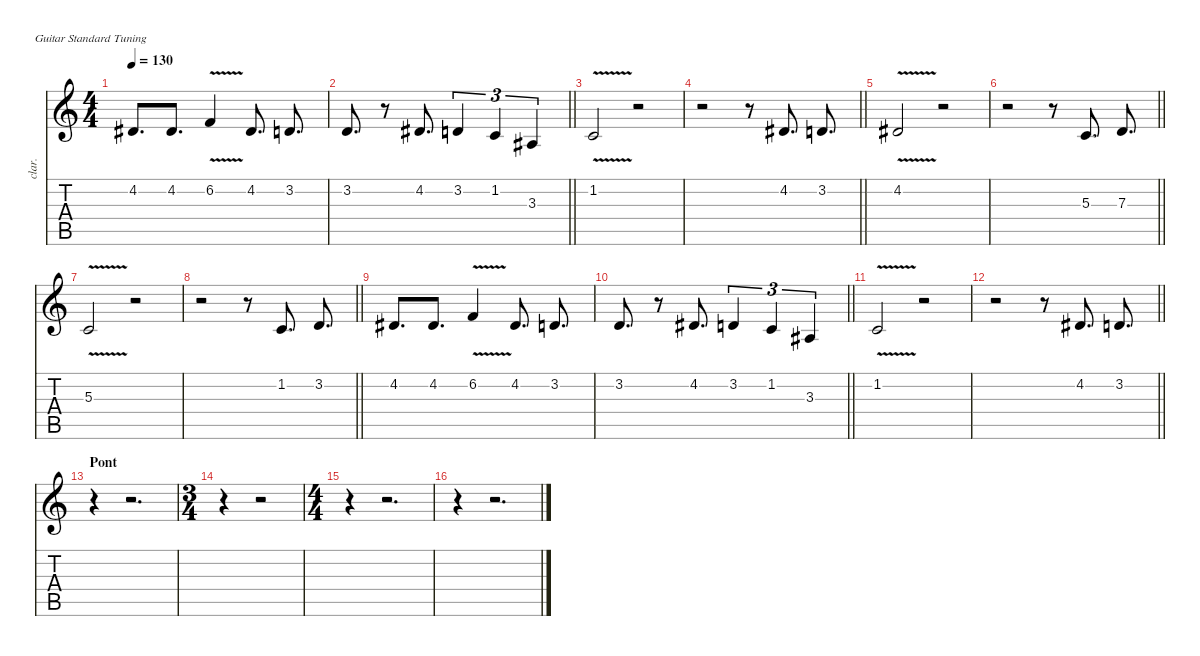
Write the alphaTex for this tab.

\defaultSystemsLayout 4
\hideDynamics
\bracketExtendMode nobrackets
\track ("Chant" "clar.") {mute instrument clarinet}
\staff {score tabs}
\tuning (E4 B3 G3 D3 A2 E2)
\ts (4 4)
\tempo 130
\clef g2
\ks c
4.2{acc #}.8{d dy f} 4.2{acc #}.8{d} 6.2{v}.4 4.2{acc #}.8{d} 3.2.8{d} |
\barLineRight lightlight
3.2.8{d} r.8 4.2{acc #}.8{d} 3.2.4{tu (3 2)} 1.2.4{tu (3 2)} 3.3{acc #}.4{tu (3 2)} |
1.2{v}.2 r.2 |
\barLineRight lightlight
r.2 r.8 4.2{acc #}.8{d} 3.2.8{d} |
4.2{v acc #}.2 r.2 |
\barLineRight lightlight
r.2 r.8 5.3.8{d} 7.3.8{d} |
5.3{v}.2 r.2 |
\barLineRight lightlight
r.2 r.8 1.2.8{d} 3.2.8{d} |
4.2{acc #}.8{d} 4.2{acc #}.8{d} 6.2{v}.4 4.2{acc #}.8{d} 3.2.8{d} |
\barLineRight lightlight
3.2.8{d} r.8 4.2{acc #}.8{d} 3.2.4{tu (3 2)} 1.2.4{tu (3 2)} 3.3{acc #}.4{tu (3 2)} |
1.2{v}.2 r.2 |
\barLineRight lightlight
r.2 r.8 4.2{acc #}.8{d} 3.2.8{d} |
\section ("" "Pont")
r.4 r.2{d} |
\ts (3 4)
\beaming (8 2 2 2)
r.4 r.2 |
\ts (4 4)
\beaming (8 2 2 2 2)
r.4 r.2{d} |
r.4 r.2{d}
